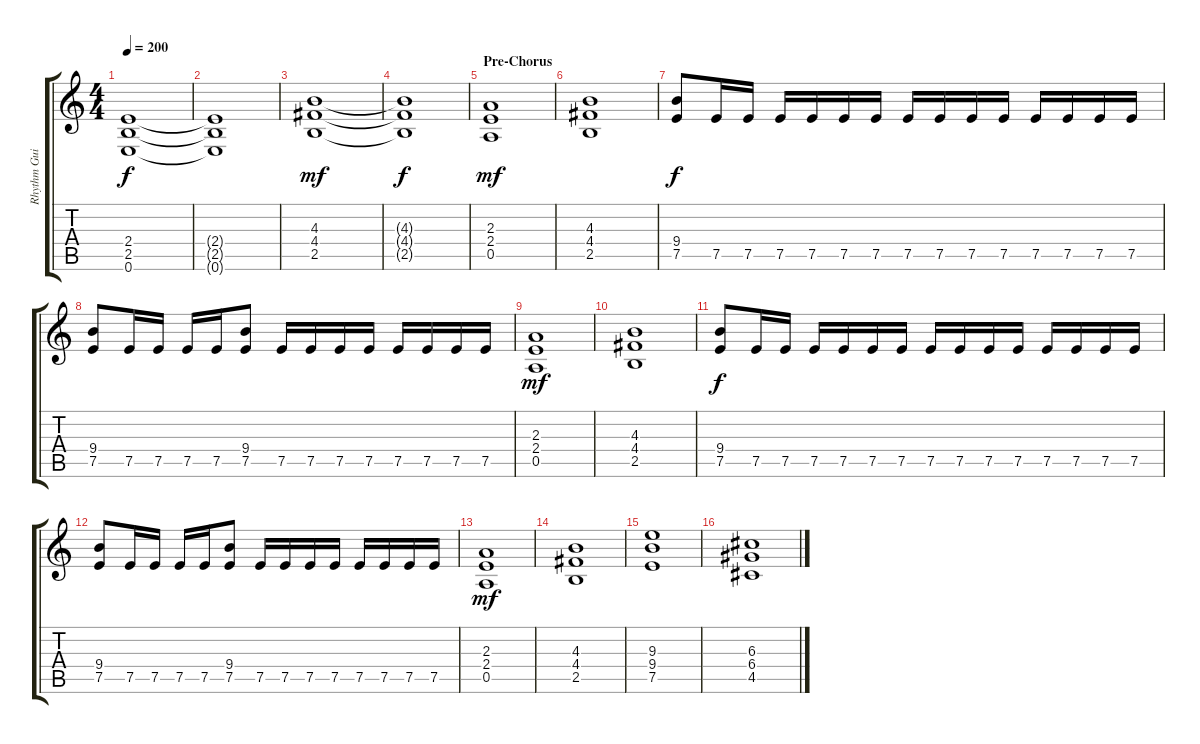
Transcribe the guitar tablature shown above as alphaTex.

\track ("Rhythm Guitar 2" "Rhythm Gui") {instrument overdrivenguitar}
\staff {score tabs}
\tuning (E4 B3 G3 D3 A2 E2) {hide}
\ts (4 4)
\tempo 200
\clef g2
\ks c
(2.4 2.5 0.6).1{dy f} |
(2.4{t} 2.5{t} 0.6{t}).1 |
(4.3 4.4 2.5).1{dy mf} |
(4.3{t} 4.4{t} 2.5{t}).1{dy f} |
\section ("" "Pre-Chorus")
(2.3 2.4 0.5).1{dy mf} |
(4.3 4.4 2.5).1 |
(9.4 7.5).8{dy f} 7.5.16 7.5.16 7.5.16 7.5.16 7.5.16 7.5.16 7.5.16 7.5.16 7.5.16 7.5.16 7.5.16 7.5.16 7.5.16 7.5.16 |
(9.4 7.5).8 7.5.16 7.5.16 7.5.16 7.5.16 (9.4 7.5).8 7.5.16 7.5.16 7.5.16 7.5.16 7.5.16 7.5.16 7.5.16 7.5.16 |
(2.3 2.4 0.5).1{dy mf} |
(4.3 4.4 2.5).1 |
(9.4 7.5).8{dy f} 7.5.16 7.5.16 7.5.16 7.5.16 7.5.16 7.5.16 7.5.16 7.5.16 7.5.16 7.5.16 7.5.16 7.5.16 7.5.16 7.5.16 |
(9.4 7.5).8 7.5.16 7.5.16 7.5.16 7.5.16 (9.4 7.5).8 7.5.16 7.5.16 7.5.16 7.5.16 7.5.16 7.5.16 7.5.16 7.5.16 |
(2.3 2.4 0.5).1{dy mf} |
(4.3 4.4 2.5).1 |
(9.3 9.4 7.5).1 |
(6.3 6.4 4.5).1
